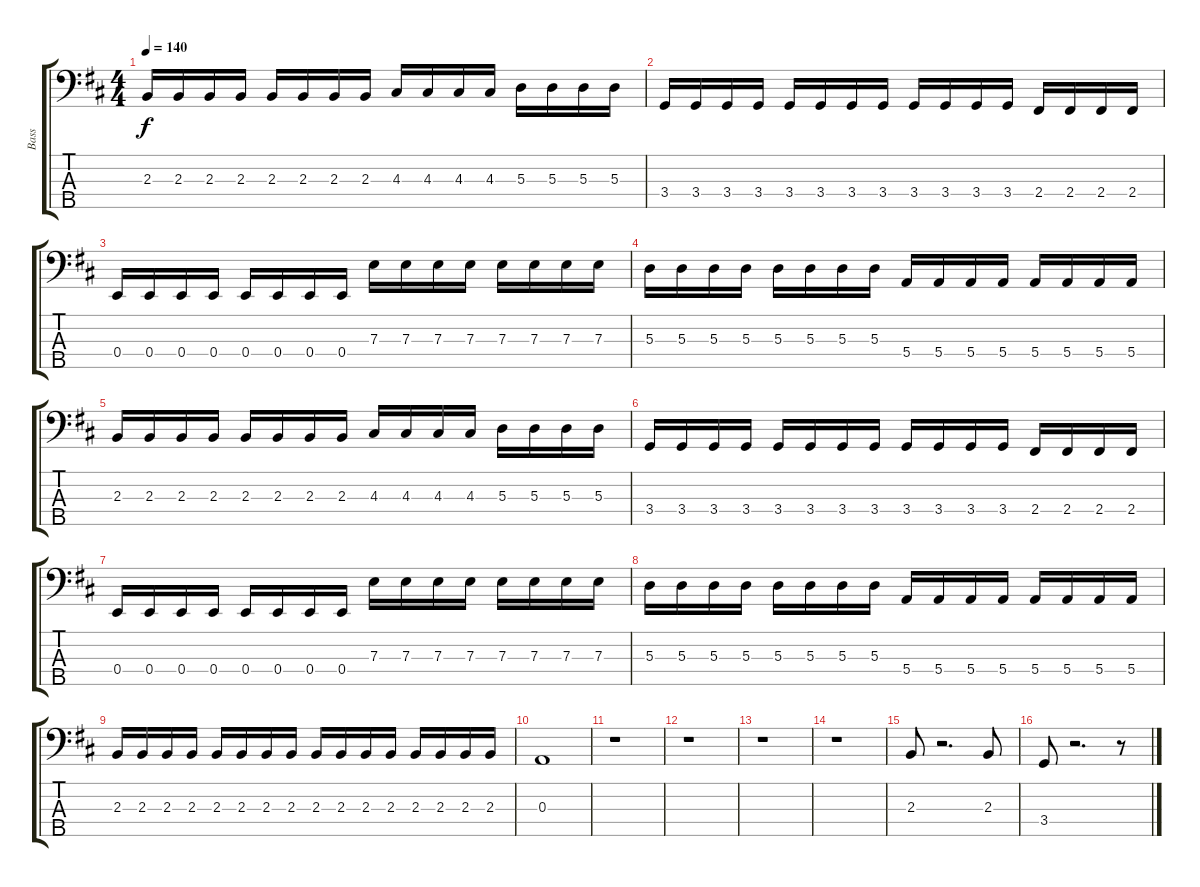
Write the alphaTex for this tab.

\track ("Bass" "Bass") {instrument electricbassfinger}
\staff {score tabs}
\tuning (G2 D2 A1 E1 B0) {hide}
\ts (4 4)
\tempo 140
\clef f4
\ks bminor
2.3.16{dy f instrument electricbassfinger} 2.3.16 2.3.16 2.3.16 2.3.16 2.3.16 2.3.16 2.3.16 4.3.16 4.3.16 4.3.16 4.3.16 5.3.16 5.3.16 5.3.16 5.3.16 |
3.4.16 3.4.16 3.4.16 3.4.16 3.4.16 3.4.16 3.4.16 3.4.16 3.4.16 3.4.16 3.4.16 3.4.16 2.4.16 2.4.16 2.4.16 2.4.16 |
0.4.16 0.4.16 0.4.16 0.4.16 0.4.16 0.4.16 0.4.16 0.4.16 7.3.16 7.3.16 7.3.16 7.3.16 7.3.16 7.3.16 7.3.16 7.3.16 |
5.3.16 5.3.16 5.3.16 5.3.16 5.3.16 5.3.16 5.3.16 5.3.16 5.4.16 5.4.16 5.4.16 5.4.16 5.4.16 5.4.16 5.4.16 5.4.16 |
2.3.16 2.3.16 2.3.16 2.3.16 2.3.16 2.3.16 2.3.16 2.3.16 4.3.16 4.3.16 4.3.16 4.3.16 5.3.16 5.3.16 5.3.16 5.3.16 |
3.4.16 3.4.16 3.4.16 3.4.16 3.4.16 3.4.16 3.4.16 3.4.16 3.4.16 3.4.16 3.4.16 3.4.16 2.4.16 2.4.16 2.4.16 2.4.16 |
0.4.16 0.4.16 0.4.16 0.4.16 0.4.16 0.4.16 0.4.16 0.4.16 7.3.16 7.3.16 7.3.16 7.3.16 7.3.16 7.3.16 7.3.16 7.3.16 |
5.3.16 5.3.16 5.3.16 5.3.16 5.3.16 5.3.16 5.3.16 5.3.16 5.4.16 5.4.16 5.4.16 5.4.16 5.4.16 5.4.16 5.4.16 5.4.16 |
2.3.16 2.3.16 2.3.16 2.3.16 2.3.16 2.3.16 2.3.16 2.3.16 2.3.16 2.3.16 2.3.16 2.3.16 2.3.16 2.3.16 2.3.16 2.3.16 |
0.3.1 |
r.1 |
r.1 |
r.1 |
r.1 |
2.3.8 r.2{d} 2.3.8 |
3.4.8 r.2{d} r.8
